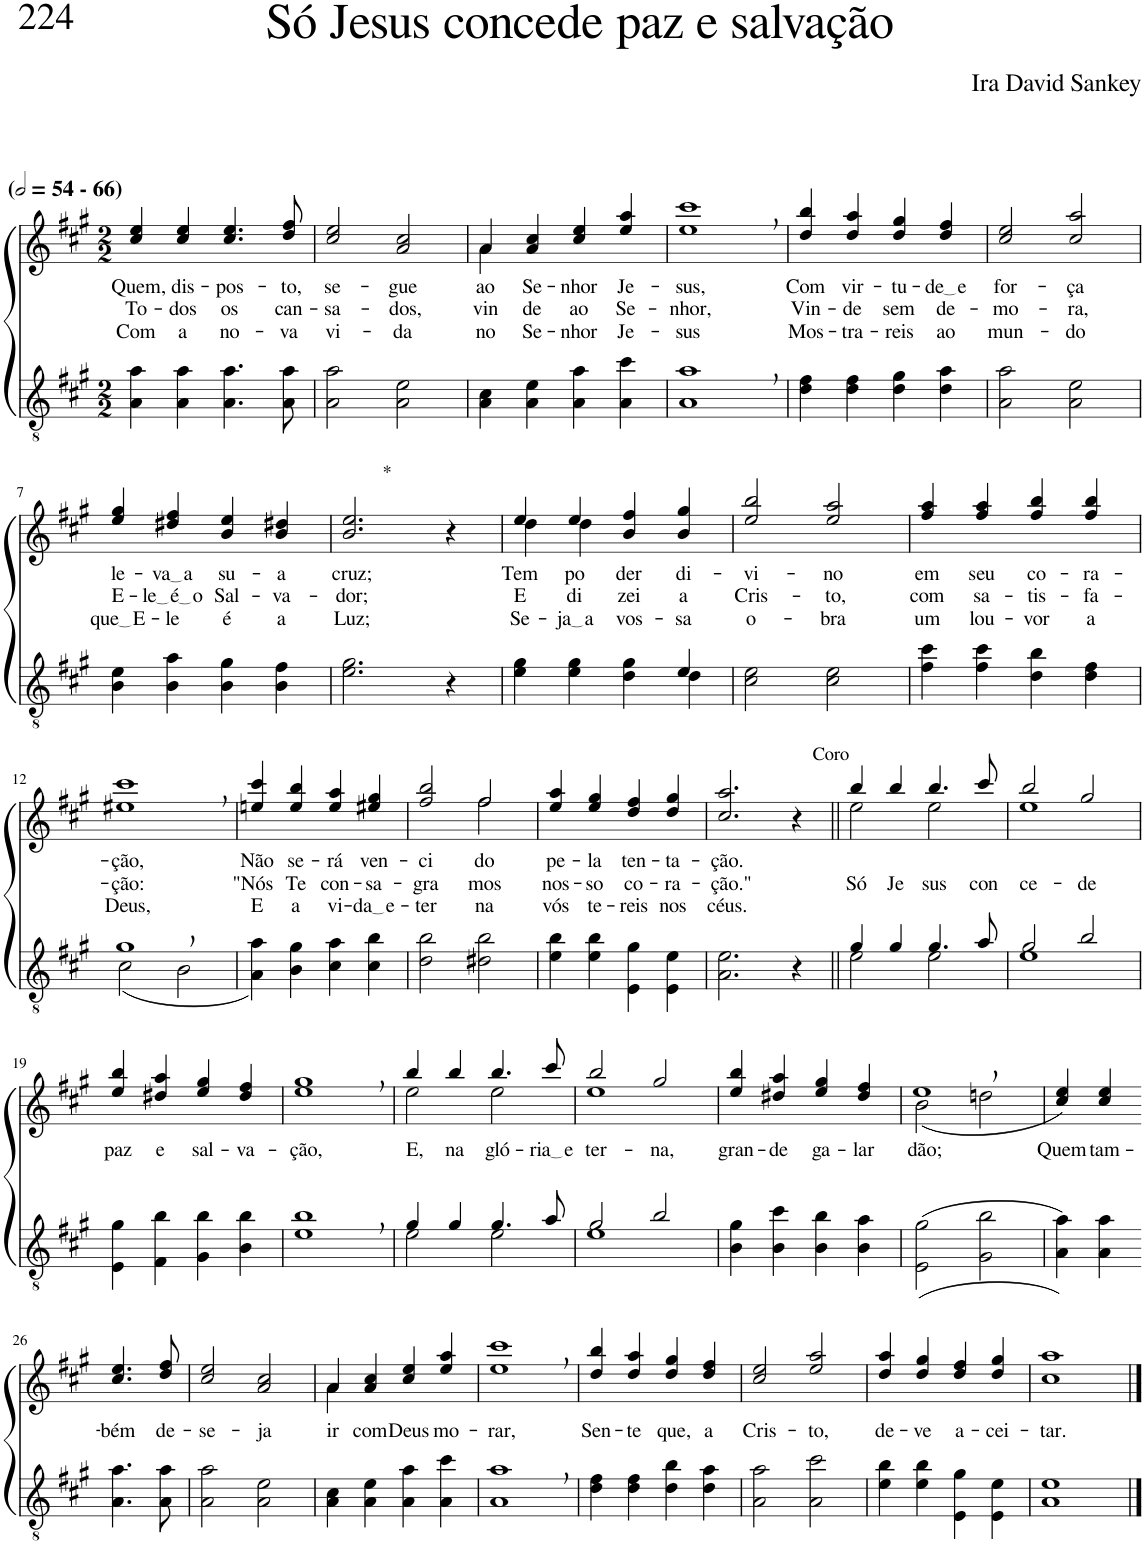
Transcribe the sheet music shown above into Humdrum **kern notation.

**kern	**kern	**text	**text	**text
*part2	*part1	*part1	*part1	*part1
*staff2	*staff1	*staff1	*staff1	*staff1
*I"Parte III e IV	*I"Parte I e II	*	*	*
*clefGv2	*clefG2	*	*	*
*Trd5c9	*Trd5c9	*	*	*
*k[f#c#g#]	*k[f#c#g#]	*	*	*
*M2/2	*M2/2	*	*	*
*MM108	*MM108	*	*	*
=1	=1	=1	=1	=1
!	!LO:TX:a:B:t=(	!	!	!
!	!LO:TX:a:B:t=- 66)	!	!	!
!	!	!LO:LY:b	!LO:LY:b	!LO:LY:b
4A\ 4a\	4cc#/ 4ee/	Quem,	To-	Com
!	!	!LO:LY:b	!LO:LY:b	!LO:LY:b
4A\ 4a\	4cc#/ 4ee/	dis-	-dos	a
!	!	!LO:LY:b	!LO:LY:b	!LO:LY:b
4.A\ 4.a\	4.cc#/ 4.ee/	-pos-	os	no-
!	!	!LO:LY:b	!LO:LY:b	!LO:LY:b
8A\ 8a\	8dd/ 8ff#/	-to,	can-	-va
=2	=2	=2	=2	=2
!	!	!LO:LY:b	!LO:LY:b	!LO:LY:b
2A\ 2a\	2cc#/ 2ee/	se-	-sa-	vi-
!	!	!LO:LY:b	!LO:LY:b	!LO:LY:b
2A\ 2e\	2a/ 2cc#/	-gue	-dos,	-da
=3	=3	=3	=3	=3
*	*^	*	*	*
!	!	!	!LO:LY:b	!LO:LY:b	!LO:LY:b
4A\ 4c#\	4a/	4a\	ao	vin-	no
!	!	!	!LO:LY:b	!LO:LY:b	!LO:LY:b
4A\ 4e\	4a/ 4cc#/	2.ryy	Se-	-de	Se-
!	!	!	!LO:LY:b	!LO:LY:b	!LO:LY:b
4A\ 4a\	4cc#/ 4ee/	.	-nhor	ao	-nhor
!	!	!	!LO:LY:b	!LO:LY:b	!LO:LY:b
4A\ 4cc#\	4ee/ 4aa/	.	Je-	Se-	Je-
*	*v	*v	*	*	*
=4	=4	=4	=4	=4
!	!	!LO:LY:b	!LO:LY:b	!LO:LY:b
1A, 1a,	1ee, 1ccc#,	-sus,	-nhor,	-sus
=5	=5	=5	=5	=5
!	!	!LO:LY:b	!LO:LY:b	!LO:LY:b
4d\ 4f#\	4dd/ 4bb/	Com	Vin-	Mos-
!	!	!LO:LY:b	!LO:LY:b	!LO:LY:b
4d\ 4f#\	4dd/ 4aa/	vir-	-de	-tra-
!	!	!LO:LY:b	!LO:LY:b	!LO:LY:b
4d\ 4g#\	4dd/ 4gg#/	-tu-	sem	-reis
!	!	!LO:LY:b	!LO:LY:b	!LO:LY:b
4d\ 4a\	4dd/ 4ff#/	de e	de-	ao
=6	=6	=6	=6	=6
!	!	!LO:LY:b	!LO:LY:b	!LO:LY:b
2A\ 2a\	2cc#/ 2ee/	for-	-mo-	mun-
!	!	!LO:LY:b	!LO:LY:b	!LO:LY:b
2A\ 2e\	2cc#/ 2aa/	-ça	-ra,	-do
!!LO:LB:g=z
=7	=7	=7	=7	=7
!	!	!LO:LY:b	!LO:LY:b	!LO:LY:b
4B\ 4e\	4ee/ 4gg#/	le-	E-	que E
!	!	!LO:LY:b	!LO:LY:b	!LO:LY:b
4B\ 4a\	4dd#X/ 4ff#/	va a	le é o	-le
!	!	!LO:LY:b	!LO:LY:b	!LO:LY:b
4B\ 4g#\	4b/ 4ee/	su-	Sal-	é
!	!	!LO:LY:b	!LO:LY:b	!LO:LY:b
4B\ 4f#\	4b/ 4dd#X/	-a	-va-	a
=8	=8	=8	=8	=8
!	!LO:TX:a:t=*	!	!	!
!	!	!LO:LY:b	!LO:LY:b	!LO:LY:b
2.e\ 2.g#\	2.b/ 2.ee/	cruz;	-dor;	Luz;
4r	4r	.	.	.
=9	=9	=9	=9	=9
*^	*^	*	*	*
!	!	!	!	!LO:LY:b	!LO:LY:b	!LO:LY:b
4e\ 4g#\	2.ryy	4ee/	4dd\	Tem	E	Se-
!	!	!	!	!LO:LY:b	!LO:LY:b	!LO:LY:b
4e\ 4g#\	.	4ee/	4dd\	po-	di-	ja a
!	!	!	!	!LO:LY:b	!LO:LY:b	!LO:LY:b
4d\ 4g#\	.	4b/ 4ff#/	2ryy	-der	-zei	vos-
!	!	!	!	!LO:LY:b	!LO:LY:b	!LO:LY:b
4d\	4e/	4b/ 4gg#/	.	di-	a	-sa
*	*	*v	*v	*	*	*
=10	=10	=10	=10	=10	=10
!	!	!	!LO:LY:b	!LO:LY:b	!LO:LY:b
*v	*v	*	*	*	*
2c#\ 2e\	2ee/ 2bb/	-vi-	Cris-	o-
!	!	!LO:LY:b	!LO:LY:b	!LO:LY:b
2c#\ 2e\	2ee/ 2aa/	-no	-to,	-bra
=11	=11	=11	=11	=11
!	!	!LO:LY:b	!LO:LY:b	!LO:LY:b
4f#\ 4cc#\	4ff#/ 4aa/	em	com	um
!	!	!LO:LY:b	!LO:LY:b	!LO:LY:b
4f#\ 4cc#\	4ff#/ 4aa/	seu	sa-	lou-
!	!	!LO:LY:b	!LO:LY:b	!LO:LY:b
4d\ 4b\	4ff#/ 4bb/	co-	-tis-	-vor
!	!	!LO:LY:b	!LO:LY:b	!LO:LY:b
4d\ 4f#\	4ff#/ 4bb/	-ra-	-fa-	a
!!LO:LB:g=z
=12	=12	=12	=12	=12
*^	*	*	*	*
!	!	!	!LO:LY:b	!LO:LY:b	!LO:LY:b
1g#,	(2c#\	1ee#X, 1ccc#,	-ção,	-ção:	Deus,
.	2B\	.	.	.	.
=13	=13	=13	=13	=13	=13
!	!	!	!LO:LY:b	!LO:LY:b	!LO:LY:b
*v	*v	*	*	*	*
4A\ 4a\)	4een/ 4ccc#/	Não	"Nós	E
!	!	!LO:LY:b	!LO:LY:b	!LO:LY:b
4B\ 4g#\	4ee/ 4bb/	se-	Te	a
!	!	!LO:LY:b	!LO:LY:b	!LO:LY:b
4c#\ 4a\	4ee/ 4aa/	-rá	con-	vi-
!	!	!LO:LY:b	!LO:LY:b	!LO:LY:b
4c#\ 4b\	4ee#X/ 4gg#/	ven-	-sa-	da e
=14	=14	=14	=14	=14
!	!	!LO:LY:b	!LO:LY:b	!LO:LY:b
*	*^	*	*	*
2d\ 2b\	2ff#/ 2bb/	2ryy	-ci-	-gra-	-ter-
!	!	!	!LO:LY:b	!LO:LY:b	!LO:LY:b
2d#X\ 2b\	2ff#/	2ff#\	-do	-mos	na
=15	=15	=15	=15	=15	=15
!	!	!	!LO:LY:b	!LO:LY:b	!LO:LY:b
*	*v	*v	*	*	*
4e\ 4b\	4ee/ 4aa/	pe-	nos-	vós
!	!	!LO:LY:b	!LO:LY:b	!LO:LY:b
4e\ 4b\	4ee/ 4gg#/	-la	-so	te-
!	!	!LO:LY:b	!LO:LY:b	!LO:LY:b
4E\ 4g#\	4dd/ 4ff#/	ten-	co-	-reis
!	!	!LO:LY:b	!LO:LY:b	!LO:LY:b
4E\ 4e\	4dd/ 4gg#/	-ta-	-ra-	nos
=16	=16	=16	=16	=16
!	!	!LO:LY:b	!LO:LY:b	!LO:LY:b
2.A\ 2.e\	2.cc#/ 2.aa/	-ção.	-ção."	céus.
!	!LO:TX:a:t=Coro	!	!	!
4r	4r	.	.	.
=17||	=17||	=17||	=17||	=17||
*^	*^	*	*	*
!	!	!	!	!	!LO:LY:b	!
4g#/	2e\	4bb/	2ee\	.	Só	.
!	!	!	!	!	!LO:LY:b	!
4g#/	.	4bb/	.	.	Je-	.
!	!	!	!	!	!LO:LY:b	!
4.g#/	2e\	4.bb/	2ee\	.	-sus	.
!	!	!	!	!	!LO:LY:b	!
8a/	.	8ccc#/	.	.	con-	.
=18	=18	=18	=18	=18	=18	=18
!	!	!	!	!	!LO:LY:b	!
2g#/	1e	2bb/	1ee	.	-ce-	.
!	!	!	!	!	!LO:LY:b	!
2b/	.	2gg#/	.	.	-de	.
*v	*v	*	*	*	*	*
*	*v	*v	*	*	*
!!LO:LB:g=z
=19	=19	=19	=19	=19
!	!	!LO:LY:b	!	!
4E\ 4g#\	4ee/ 4bb/	paz	.	.
!	!	!LO:LY:b	!	!
4F#\ 4b\	4dd#X/ 4aa/	e	.	.
!	!	!LO:LY:b	!	!
4G#\ 4b\	4ee/ 4gg#/	sal-	.	.
!	!	!LO:LY:b	!	!
4B\ 4b\	4dd#/ 4ff#/	-va-	.	.
=20	=20	=20	=20	=20
!	!	!LO:LY:b	!	!
1e, 1b,	1ee, 1gg#,	-ção,	.	.
=21	=21	=21	=21	=21
*^	*^	*	*	*
!	!	!	!	!LO:LY:b	!	!
4g#/	2e\	4bb/	2ee\	E,	.	.
!	!	!	!	!LO:LY:b	!	!
4g#/	.	4bb/	.	na	.	.
!	!	!	!	!LO:LY:b	!	!
4.g#/	2e\	4.bb/	2ee\	gló-	.	.
!	!	!	!	!LO:LY:b	!	!
8a/	.	8ccc#/	.	ria e	.	.
=22	=22	=22	=22	=22	=22	=22
!	!	!	!	!LO:LY:b	!	!
2g#/	1e	2bb/	1ee	-ter-	.	.
!	!	!	!	!LO:LY:b	!	!
2b/	.	2gg#/	.	-na,	.	.
*v	*v	*	*	*	*	*
*	*v	*v	*	*	*
=23	=23	=23	=23	=23
!	!	!LO:LY:b	!	!
4B\ 4g#\	4ee/ 4bb/	gran-	.	.
!	!	!LO:LY:b	!	!
4B\ 4cc#\	4dd#X/ 4aa/	-de	.	.
!	!	!LO:LY:b	!	!
4B\ 4b\	4ee/ 4gg#/	ga-	.	.
!	!	!LO:LY:b	!	!
4B\ 4a\	4dd#/ 4ff#/	-lar-	.	.
=24	=24	=24	=24	=24
*	*^	*	*	*
!	!	!	!LO:LY:b	!	!
((2E\ 2g#\	1ee,	(2b\	-dão;	.	.
2G#\ 2b\	.	2ddn\	.	.	.
=25	=25	=25	=25	=25	=25
!	!	!	!LO:LY:b	!	!
*	*v	*v	*	*	*
4A\ 4a\))	4cc#/ 4ee/)	Quem	.	.
!	!	!LO:LY:b	!	!
4A\ 4a\	4cc#/ 4ee/	tam-	.	.
!!LO:LB:g=z
=26-	=26-	=26-	=26-	=26-
!	!	!LO:LY:b	!	!
4.A\ 4.a\	4.cc#/ 4.ee/	-bém	.	.
!	!	!LO:LY:b	!	!
8A\ 8a\	8dd/ 8ff#/	de-	.	.
=27	=27	=27	=27	=27
!	!	!LO:LY:b	!	!
2A\ 2a\	2cc#/ 2ee/	-se-	.	.
!	!	!LO:LY:b	!	!
2A\ 2e\	2a/ 2cc#/	-ja	.	.
=28	=28	=28	=28	=28
*	*^	*	*	*
!	!	!	!LO:LY:b	!	!
4A\ 4c#\	4a/	4a\	ir	.	.
!	!	!	!LO:LY:b	!	!
4A\ 4e\	4a/ 4cc#/	2.ryy	com	.	.
!	!	!	!LO:LY:b	!	!
4A\ 4a\	4cc#/ 4ee/	.	Deus	.	.
!	!	!	!LO:LY:b	!	!
4A\ 4cc#\	4ee/ 4aa/	.	mo-	.	.
*	*v	*v	*	*	*
=29	=29	=29	=29	=29
!	!	!LO:LY:b	!	!
1A, 1a,	1ee, 1ccc#,	-rar,	.	.
=30	=30	=30	=30	=30
!	!	!LO:LY:b	!	!
4d\ 4f#\	4dd/ 4bb/	Sen-	.	.
!	!	!LO:LY:b	!	!
4d\ 4f#\	4dd/ 4aa/	-te	.	.
!	!	!LO:LY:b	!	!
4d\ 4b\	4dd/ 4gg#/	que,	.	.
!	!	!LO:LY:b	!	!
4d\ 4a\	4dd/ 4ff#/	a	.	.
=31	=31	=31	=31	=31
!	!	!LO:LY:b	!	!
2A\ 2a\	2cc#/ 2ee/	Cris-	.	.
!	!	!LO:LY:b	!	!
2A\ 2cc#\	2ee/ 2aa/	-to,	.	.
=32	=32	=32	=32	=32
!	!	!LO:LY:b	!	!
4e\ 4b\	4dd/ 4aa/	de-	.	.
!	!	!LO:LY:b	!	!
4e\ 4b\	4dd/ 4gg#/	-ve	.	.
!	!	!LO:LY:b	!	!
4E\ 4g#\	4dd/ 4ff#/	a-	.	.
!	!	!LO:LY:b	!	!
4E\ 4e\	4dd/ 4gg#/	-cei-	.	.
=33	=33	=33	=33	=33
!	!	!LO:LY:b	!	!
1A 1e	1cc# 1aa	-tar.	.	.
==	==	==	==	==
*-	*-	*-	*-	*-
